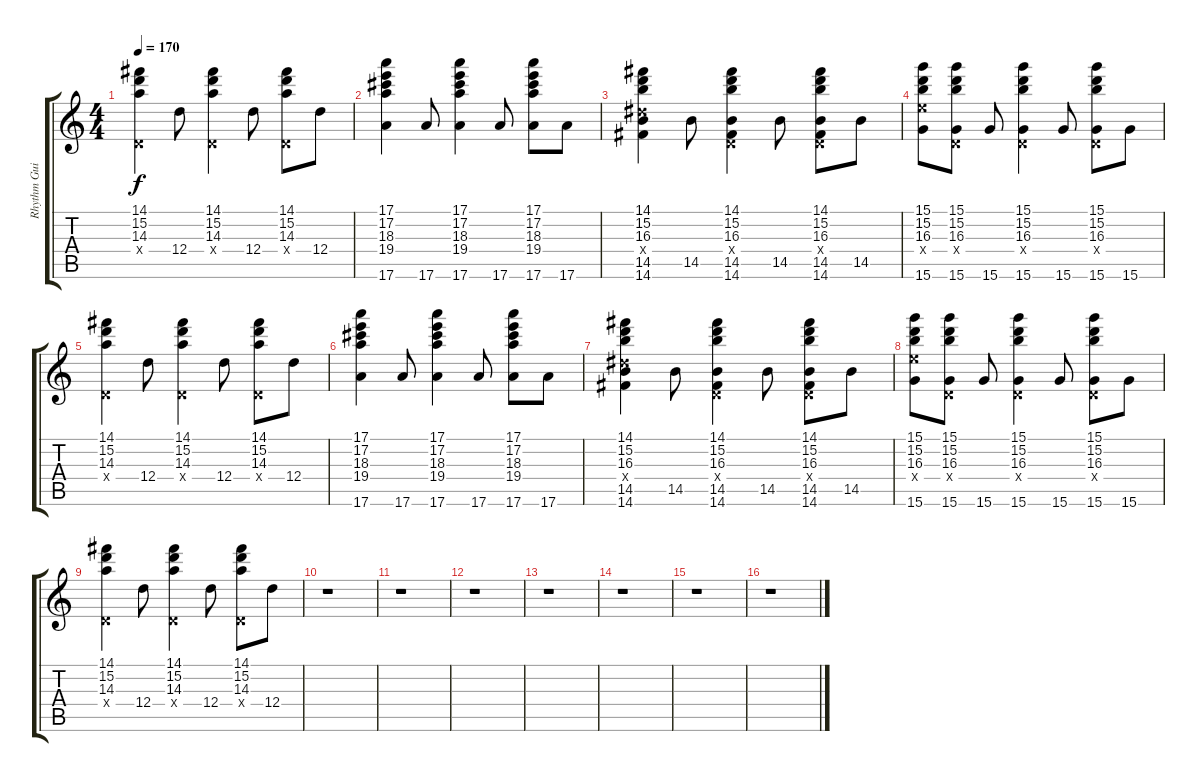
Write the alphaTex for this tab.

\track ("Rhythm Guitar" "Rhythm Gui") {instrument acousticguitarsteel}
\staff {score tabs}
\tuning (E4 B3 G3 D3 A2 E2) {hide}
\ts (4 4)
\tempo 170
\clef g2
\ks c
(14.1 15.2 14.3 0.4{x}).4{dy f} 12.4.8 (14.1 15.2 14.3 0.4{x}).4 12.4.8 (14.1 15.2 14.3 0.4{x}).8 12.4.8 |
(17.1 17.2 18.3 19.4 17.6).4 17.6.8 (17.1 17.2 18.3 19.4 17.6).4 17.6.8 (17.1 17.2 18.3 19.4 17.6).8 17.6.8 |
(14.1 15.2 16.3 13.4{x} 14.5 14.6).4 14.5.8 (14.1 15.2 16.3 0.4{x} 14.5 14.6).4 14.5.8 (14.1 15.2 16.3 0.4{x} 14.5 14.6).8 14.5.8 |
(15.1 15.2 16.3 14.4{x} 15.6).8 (15.1 15.2 16.3 0.4{x} 15.6).8 15.6.8 (15.1 15.2 16.3 0.4{x} 15.6).4 15.6.8 (15.1 15.2 16.3 0.4{x} 15.6).8 15.6.8 |
(14.1 15.2 14.3 0.4{x}).4 12.4.8 (14.1 15.2 14.3 0.4{x}).4 12.4.8 (14.1 15.2 14.3 0.4{x}).8 12.4.8 |
(17.1 17.2 18.3 19.4 17.6).4 17.6.8 (17.1 17.2 18.3 19.4 17.6).4 17.6.8 (17.1 17.2 18.3 19.4 17.6).8 17.6.8 |
(14.1 15.2 16.3 13.4{x} 14.5 14.6).4 14.5.8 (14.1 15.2 16.3 0.4{x} 14.5 14.6).4 14.5.8 (14.1 15.2 16.3 0.4{x} 14.5 14.6).8 14.5.8 |
(15.1 15.2 16.3 14.4{x} 15.6).8 (15.1 15.2 16.3 0.4{x} 15.6).8 15.6.8 (15.1 15.2 16.3 0.4{x} 15.6).4 15.6.8 (15.1 15.2 16.3 0.4{x} 15.6).8 15.6.8 |
(14.1 15.2 14.3 0.4{x}).4 12.4.8 (14.1 15.2 14.3 0.4{x}).4 12.4.8 (14.1 15.2 14.3 0.4{x}).8 12.4.8 |
r.1 |
r.1 |
r.1 |
r.1 |
r.1 |
r.1 |
r.1
